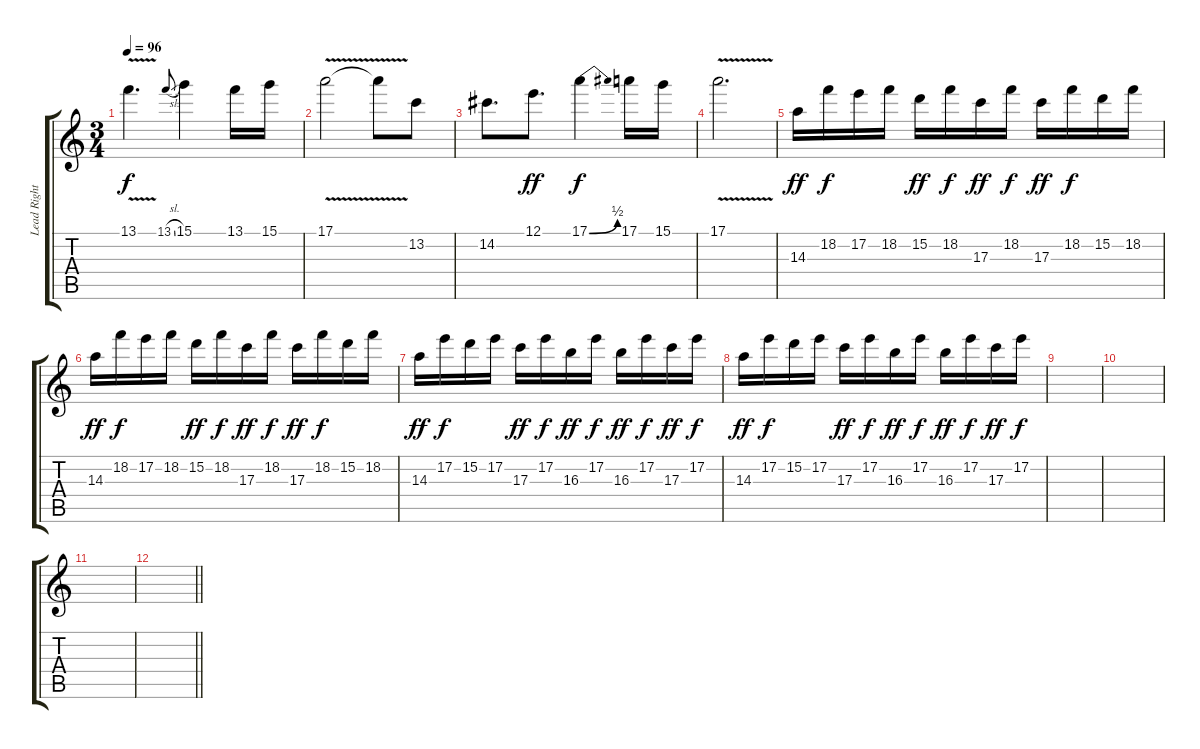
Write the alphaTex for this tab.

\track ("Lead Right" "Lead Right") {instrument distortionguitar}
\staff {score tabs}
\tuning (E4 B3 G3 D3 A2 D2) {hide}
\ts (3 4)
\tempo 96
\clef g2
\ks c
13.1{v}.4{d dy f} 13.1{sl}.8{gr onbeat} 15.1.4 13.1.16 15.1.16 |
17.1{v}.2 17.1{t}.8 13.2.8 |
14.2.8{d} 12.1.8{d dy ff} 17.1{be (bend 0 0 60 2)}.4{dy f} 17.1.16 15.1.16 |
17.1{v}.2{d} |
14.3.16{dy ff} 18.2.16{dy f} 17.2.16 18.2.16 15.2.16{dy ff} 18.2.16{dy f} 17.3.16{dy ff} 18.2.16{dy f} 17.3.16{dy ff} 18.2.16{dy f} 15.2.16 18.2.16 |
14.3.16{dy ff} 18.2.16{dy f} 17.2.16 18.2.16 15.2.16{dy ff} 18.2.16{dy f} 17.3.16{dy ff} 18.2.16{dy f} 17.3.16{dy ff} 18.2.16{dy f} 15.2.16 18.2.16 |
14.3.16{dy ff} 17.2.16{dy f} 15.2.16 17.2.16 17.3.16{dy ff} 17.2.16{dy f} 16.3.16{dy ff} 17.2.16{dy f} 16.3.16{dy ff} 17.2.16{dy f} 17.3.16{dy ff} 17.2.16{dy f} |
14.3.16{dy ff} 17.2.16{dy f} 15.2.16 17.2.16 17.3.16{dy ff} 17.2.16{dy f} 16.3.16{dy ff} 17.2.16{dy f} 16.3.16{dy ff} 17.2.16{dy f} 17.3.16{dy ff} 17.2.16{dy f} |
|
|
|
\barLineRight lightlight
